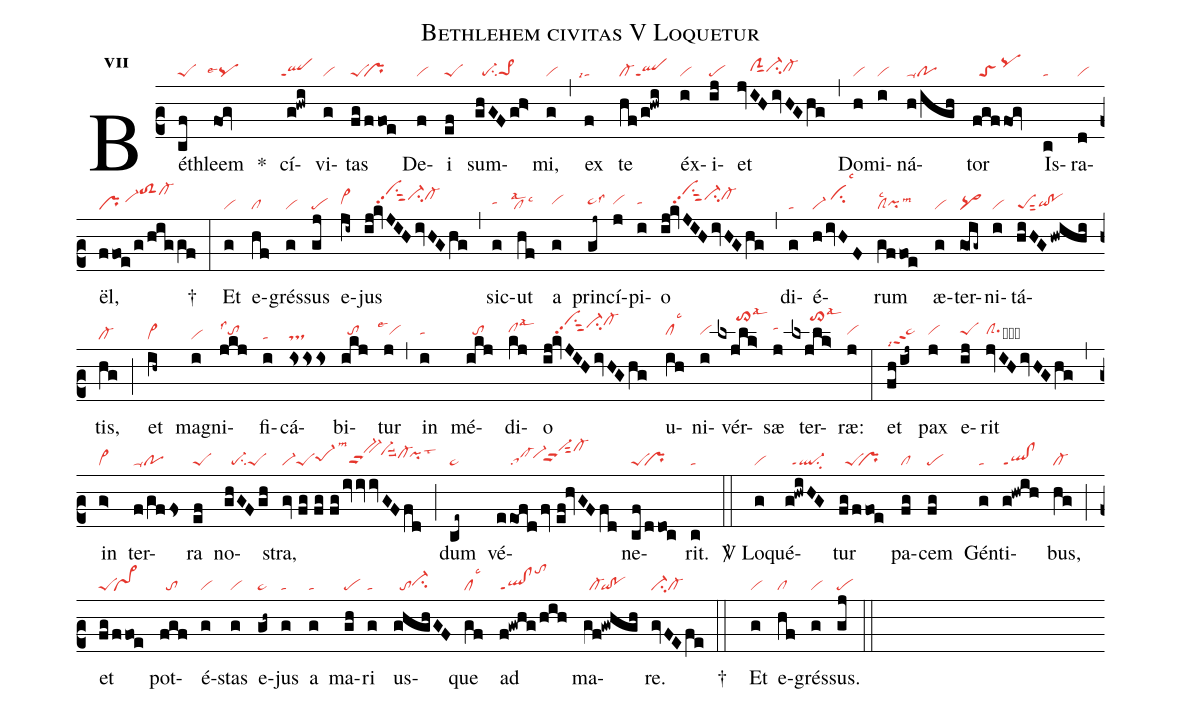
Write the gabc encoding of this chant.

name:Bethlehem civitas V Loquetur;
office-part:re;
mode:7;
nabc-lines:1;
%%
initial-style: 1;
name: Bethleem civitas;
mode: 7;
office-part: Responsorium;
annotation: Resp.;
annotation: vii;
nabc-lines: 1;
%%
(c2) Béth(cf|peS)leem(fog|``pqlse4) *() cí(g!hwi|``qlppt1)vi(g|vi)tas(fg/ffoe|peS``pr) De(f|vi)i(ef|peS) sum(ghGF/gh>|//pe-su2pe>1hg)mi,(g|vi) (,) ex(f|``talsi4) te(hf/g!hwi|cl-qlppt1) éx(i|vi)i(ij|pe)et(jvIHivHGhg|////clShhsut1ci-hhcl-hh) (,) Do(h|vi)mi(i|vi)ná(h/igh|ta-po)tor(fgffog|//toS/pqhj) Is(c|ta)ra(d|vi)ël,(ffoeg/higgf|pr/vi-hitoS2hlcl-hl) †(:) Et(g|vi) e(hf|cl)grés(g|vi)sus(gj|pe) e(ji~|vi>hh)jus(ij!kvJIHivHGhg|////vihlpp2su1sut2ci-hjcl-hj) (,) sic(g|tahh)ut(hf|``cllsal2lsc3) a(g|vihh) prin(gj~|ta>hhlss3)cí(j|vihh)pi(i|tahh)o(ij!kvJIHivHGhg|////vihlpp2su1sut2ci-hjcl-hj) (,) di(g|ta)é(h/ivHF|vi-/cihjlsc3)rum(gffoe|clSlsc2pihglsm3) æ(g|vi)ter(go!ig~|pq>)ni(i|vi)tá(hiHG/hwihi|peSsut2qihg!pohg)tis,(hg|cl-) (;) et(ih~|vi>) ma(i|vi)gni(jkj|tohhlss1)fi(i|ta)cá(isss|ts)bi(ikj|//tohh)tur(j|``vihhlse1) (,) in(i|tahh) mé(ikj|//tohh)di(kj|clhilsal3)o(ij!kvJIHivHGhg|////vihlpp2su1sut2ci-hkcl-hl) u(ih|clhhlsc3)ni(i|vihh)vér(lxjlk>|//////to>hnlsal3)sæ(j|tahj) ter(lxjlk>|//////to>hnlsal3)ræ:(j|vihh) (:) et(fh/ij~|ta>hhppt2lsi7) pax(j|vihh) e(ij|peShh)rit(jvIHivHGhg|clShhsu1hhci-hhcl-hh) (,) in(g>|vi>) ter(f/gffs|ta-po)ra(ef|peS) no(ghGF/gh|//pe-su2peS)stra,(gv//fg//fg//fgiviviv/GFfd|vi-peSpe-1hhlsm3bv-hkppu2`vi-hjsuu2cl-hi`pihilst3) (;) dum(ce~|ta>) vé(eeof!d/fv//ef!hvGFfd|////sa!cl-`vi-hi`vi-hlppu2sut2cl-hl)ne(cf/ddoc|peS``pr)rit.(c|ta) (::)

<sp>V/</sp> Lo(g|vi)qué(g!hwiHG|//ql-ppt1su2)tur(fg/ffoe|//peS``pr) pa(fg|cl)cem(fg|pe) Gén(g|ta)ti(g!hwih|ql!clppt1)bus,(hg|cl-) (;) et(fg/ffoe|peS`vs>) pot(fgf|//to)é(g|vi)stas(g|vi) e(gh~|ta>)jus(g|ta) a(g|ta) ma(gh|pe)ri(g|ta) us(ghghGF|//toci-hh)que(gf|cllsc3) ad(f!gwhg/hih|ql!clppt1tohm) ma(gf!gwhgh|//cl-`qi!po)re.(gvFEfe|ci-cl-) (::)
†() Et(g|vi) e(hf|cl)grés(g|vi)sus.(gj|pe) (::)
